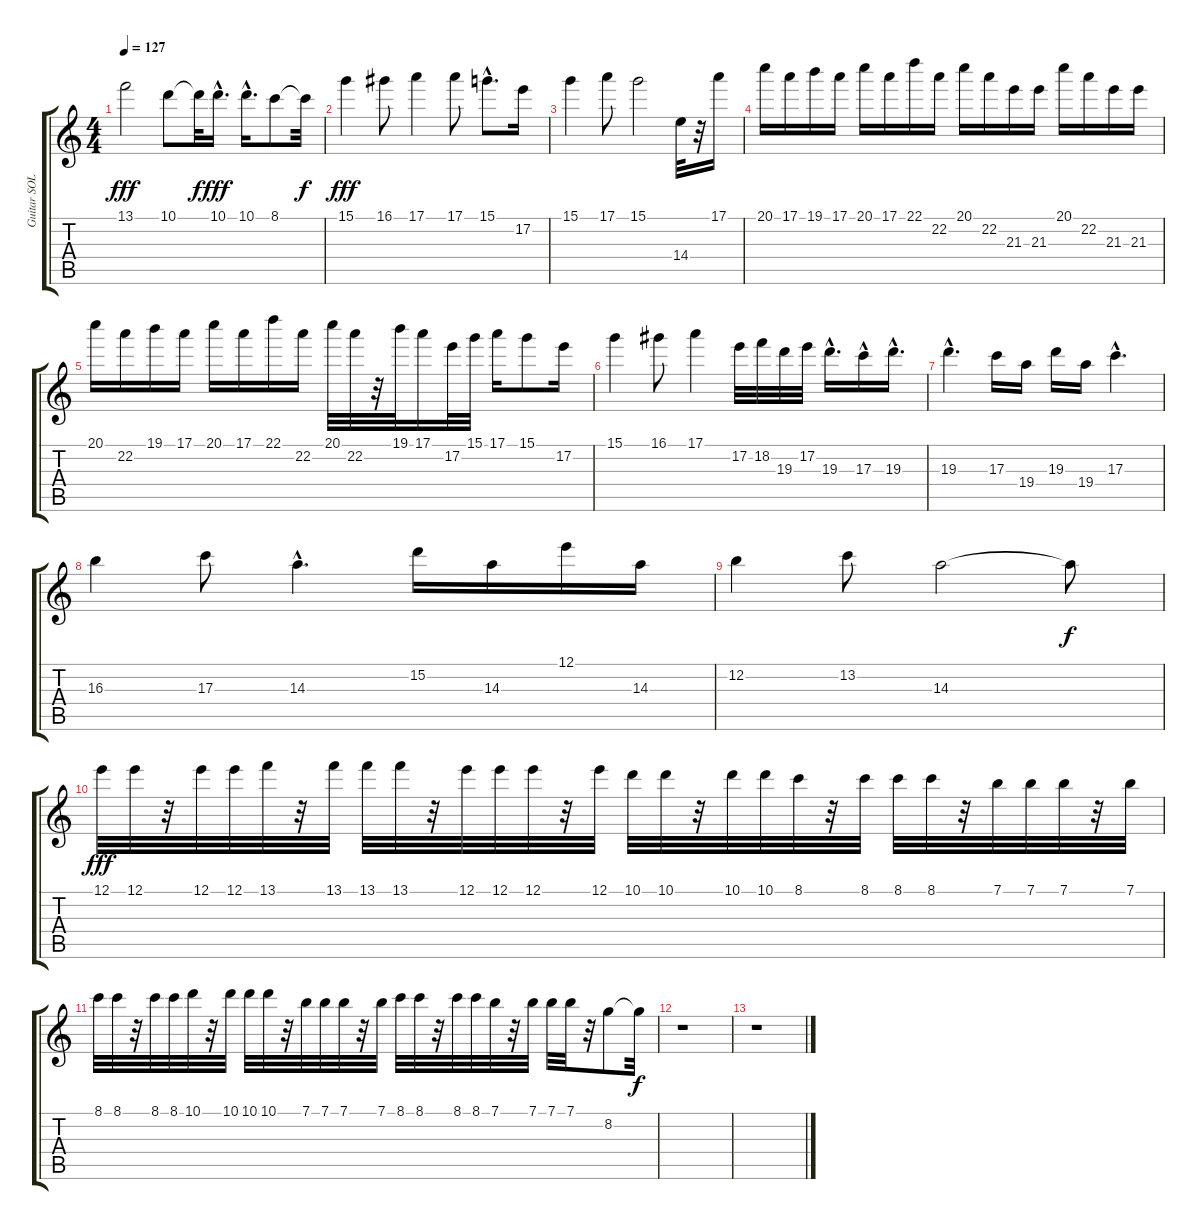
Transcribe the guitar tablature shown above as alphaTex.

\track ("Guitar SOLO" "Guitar SOL") {instrument distortionguitar}
\staff {score tabs}
\tuning (E4 B3 G3 D3 A2 E2) {hide}
\ts (4 4)
\tempo 127
\clef g2
\ks c
13.1.2{dy fff} 10.1.8 10.1{t}.32{dy f} 10.1{hac}.16{d dy fff} 10.1{hac}.16{d} 8.1.8 8.1{t}.32{dy f} |
15.1.4{dy fff volume 16 balance 8} 16.1.8{volume 16} 17.1.4{volume 15} 17.1.8{volume 15} 15.1{hac}.8{d volume 15} 17.2.16{volume 14} |
15.1.4{volume 14} 17.1.8{volume 14} 15.1.2{volume 14} 14.4.32{volume 13} r.32 17.1.16{volume 13} |
20.1.16{volume 13} 17.1.16{volume 12} 19.1.16 17.1.16{volume 12} 20.1.16{volume 12} 17.1.16{volume 12} 22.1.16{volume 12} 22.2.16{volume 12} 20.1.16 22.2.16{volume 12} 21.3.16{volume 12} 21.3.16{volume 12} 20.1.16{volume 11} 22.2.16 21.3.16{volume 11} 21.3.16{volume 11} |
20.1.16{volume 11} 22.2.16{volume 11} 19.1.16 17.1.16{volume 11} 20.1.16 17.1.16 22.1.16{volume 11} 22.2.16 20.1.32{volume 10} 22.2.32 r.32 19.1.32 17.1.16{volume 10} 17.2.32 15.1.32 17.1.16{volume 10} 15.1.8 17.2.16{volume 10} |
15.1.4 16.1.8{volume 10} 17.1.4{volume 10} 17.2.32{volume 9} 18.2.32 19.3.32{volume 9} 17.2.32{volume 8} 19.3{hac}.16{d volume 8} 17.3{hac}.16{volume 8} 19.3{hac}.16{d volume 8} |
19.3{hac}.4{d volume 8} 17.3.16{volume 6} 19.4.16{volume 6} 19.3.16{volume 6} 19.4.16{volume 6} 17.3{hac}.4{d volume 6} |
16.3.4{volume 5} 17.3.8{volume 4} 14.3{hac}.4{d volume 4} 15.2.16{volume 3} 14.3.16{volume 3} 12.1.16{volume 3} 14.3.16{volume 3} |
12.2.4 13.2.8{volume 2} 14.3.2{volume 2} 14.3{t}.8{dy f} |
12.1.32{dy fff volume 1} 12.1.32 r.32 12.1.32{volume 1} 12.1.32 13.1.32{volume 0} r.32 13.1.32 13.1.32{volume 0} 13.1.32{volume 0} r.32 12.1.32 12.1.32{volume 0} 12.1.32 r.32 12.1.32{volume 0} 10.1.32 10.1.32 r.32 10.1.32 10.1.32 8.1.32 r.32 8.1.32 8.1.32 8.1.32 r.32 7.1.32 7.1.32 7.1.32 r.32 7.1.32 |
8.1.32 8.1.32 r.32 8.1.32 8.1.32 10.1.32 r.32 10.1.32 10.1.32 10.1.32 r.32 7.1.32 7.1.32 7.1.32 r.32 7.1.32 8.1.32 8.1.32 r.32 8.1.32 8.1.32 7.1.32 r.32 7.1.32 7.1.32 7.1.32 r.32 8.2.8 8.2{t}.32{dy f} |
r.1 |
r.1
